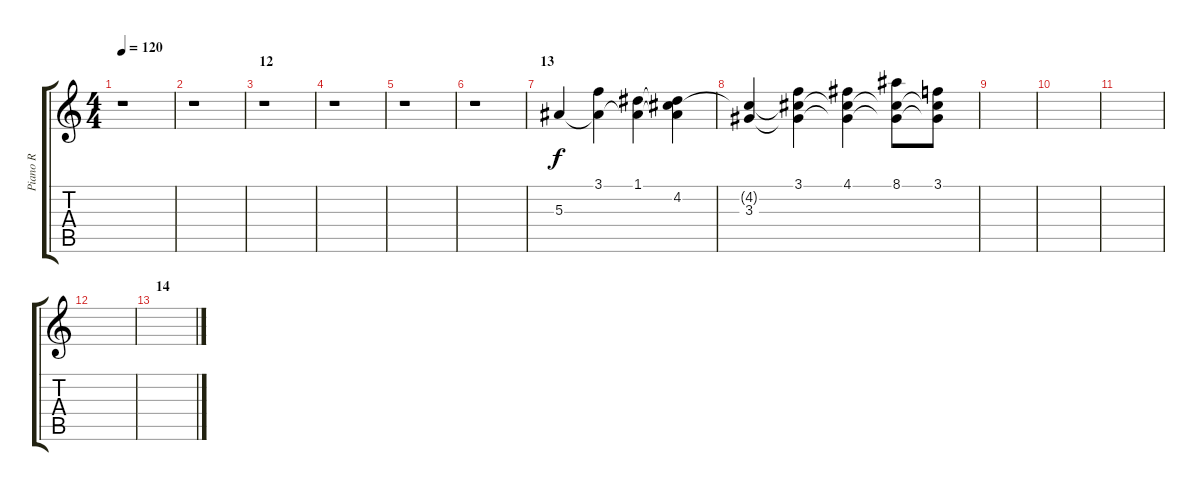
\track ("Piano R" "Piano R") {instrument acousticgrandpiano}
\staff {score tabs}
\tuning (D5 A4 F4 C4 G3 C3) {hide}
\ts (4 4)
\tempo 120
\clef g2
\ks c
r.1{dy f} |
r.1 |
\section ("" "12")
r.1 |
r.1 |
r.1 |
r.1 |
\section ("" "13")
5.3.4 (3.1 5.3{t}).4 (1.1 5.3{t}).4 (1.1{t} 4.2 5.3{t}).4 |
(4.2{t} 3.3).4 (3.1 4.2{t} 3.3{t}).4 (4.1 4.2{t} 3.3{t}).4 (8.1 4.2{t} 3.3{t}).8 (3.1 4.2{t} 3.3{t}).8 |
|
|
|
|
\section ("" "14")
